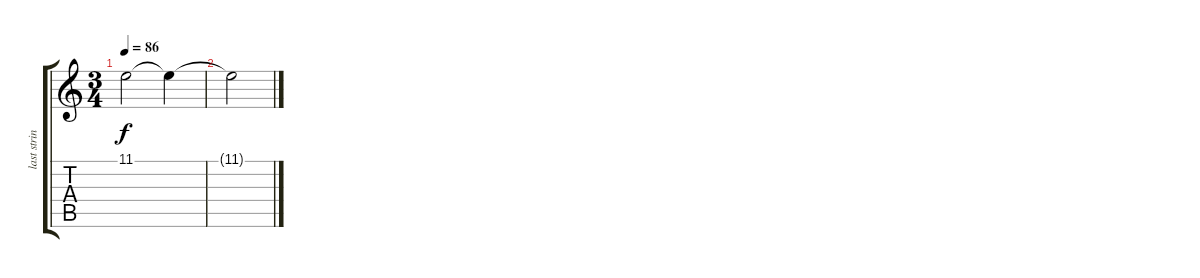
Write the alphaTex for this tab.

\track ("last string +1" "last strin") {instrument acousticgrandpiano}
\staff {score tabs}
\tuning (F4 B3 G3 D3 A2 E2) {hide}
\ts (3 4)
\tempo 86
\clef g2
\ks c
11.1.2{dy f} 11.1{t}.4 |
11.1{t}.2
